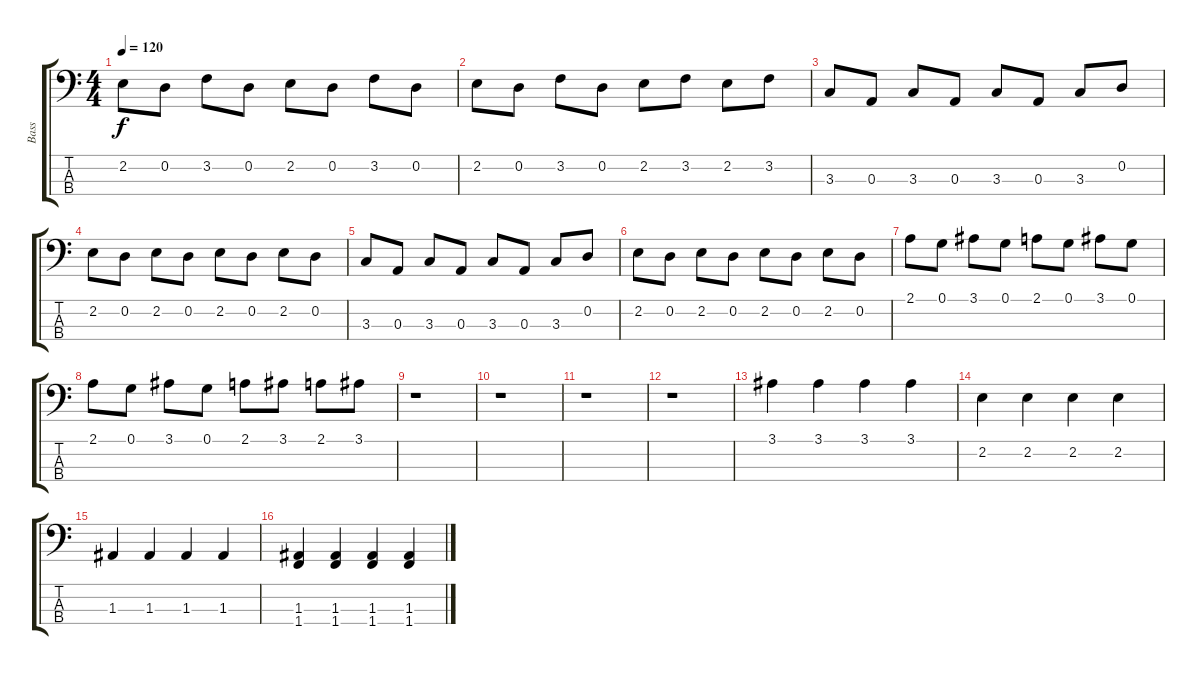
\track ("Bass" "Bass") {instrument electricbassfinger}
\staff {score tabs}
\tuning (G2 D2 A1 E1) {hide}
\ts (4 4)
\tempo 120
\clef f4
\ks c
2.2.8{dy f} 0.2.8 3.2.8 0.2.8 2.2.8 0.2.8 3.2.8 0.2.8 |
2.2.8 0.2.8 3.2.8 0.2.8 2.2.8 3.2.8 2.2.8 3.2.8 |
3.3.8 0.3.8 3.3.8 0.3.8 3.3.8 0.3.8 3.3.8 0.2.8 |
2.2.8 0.2.8 2.2.8 0.2.8 2.2.8 0.2.8 2.2.8 0.2.8 |
3.3.8 0.3.8 3.3.8 0.3.8 3.3.8 0.3.8 3.3.8 0.2.8 |
2.2.8 0.2.8 2.2.8 0.2.8 2.2.8 0.2.8 2.2.8 0.2.8 |
2.1.8 0.1.8 3.1.8 0.1.8 2.1.8 0.1.8 3.1.8 0.1.8 |
2.1.8 0.1.8 3.1.8 0.1.8 2.1.8 3.1.8 2.1.8 3.1.8 |
r.1 |
r.1 |
r.1 |
r.1 |
3.1.4 3.1.4 3.1.4 3.1.4 |
2.2.4 2.2.4 2.2.4 2.2.4 |
1.3.4 1.3.4 1.3.4 1.3.4 |
(1.3 1.4).4 (1.3 1.4).4 (1.3 1.4).4 (1.3 1.4).4
